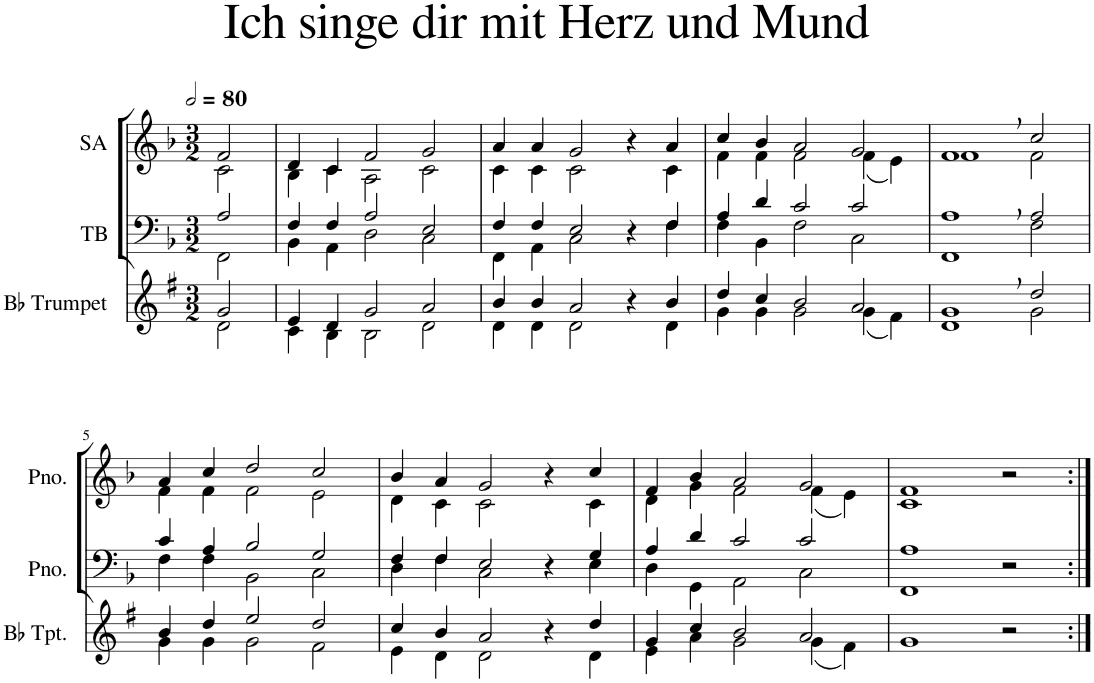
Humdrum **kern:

**kern	**kern	**kern
*part3	*part2	*part1
*staff3	*staff2	*staff1
*I"Bb Trumpet	*I"TB	*I"SA
*I'Bb Tpt.	*	*
*clefG2	*clefF4	*clefG2
*Trd1c2	*	*
*k[f#]	*k[b-]	*k[b-]
*M3/2	*M3/2	*M3/2
*MM160	*MM160	*MM160
=	=	=
*^	*^	*^
2g/	2d\	2A/	2FF\	2f/	2c\
=1	=1	=1	=1	=1	=1
4e/	4c\	4F/	4BB-\	4d/	4B-\
4d/	4B\	4F/	4AA\	4c/	4c\
2g/	2B\	2A/	2D\	2f/	2A\
2a/	2d\	2E/	2C\	2g/	2c\
=2	=2	=2	=2	=2	=2
4b/	4d\	4F/	4FF\	4a/	4c\
4b/	4d\	4F/	4AA\	4a/	4c\
2a/	2d\	2E/	2C\	2g/	2c\
4r	4ryy	4r	4ryy	4r	4ryy
4b/	4d\	4F/	4F\	4a/	4c\
=3	=3	=3	=3	=3	=3
4dd/	4g\	4A/	4F\	4cc/	4f\
4cc/	4g\	4d/	4BB-\	4b-/	4f\
2b/	2g\	2c/	2F\	2a/	2f\
2a/	(4g\	2c/	2C\	2g/	(4f\
.	4f#\)	.	.	.	4e\)
=4	=4	=4	=4	=4	=4
1g,	1d	1A,	1FF	1f,	1f
2dd/	2g\	2A/	2F\	2cc/	2f\
!!LO:LB:g=z	!!
=5	=5	=5	=5	=5	=5
4b/	4g\	4c/	4F\	4a/	4f\
4dd/	4g\	4A/	4F\	4cc/	4f\
2ee/	2g\	2B-/	2BB-\	2dd/	2f\
2dd/	2f#\	2G/	2C\	2cc/	2e\
=6	=6	=6	=6	=6	=6
4cc/	4e\	4F/	4D\	4b-/	4d\
4b/	4d\	4F/	4F\	4a/	4c\
2a/	2d\	2E/	2C\	2g/	2c\
4r	4ryy	4r	4ryy	4r	4ryy
4dd/	4d\	4G/	4E\	4cc/	4c\
=7	=7	=7	=7	=7	=7
4g/	4e\	4A/	4D\	4f/	4d\
4cc/	4a\	4d/	4GG\	4b-/	4g\
2b/	2g\	2c/	2AA\	2a/	2f\
2a/	(4g\	2c/	2C\	2g/	(4f\
.	4f#\)	.	.	.	4e\)
*v	*v	*	*	*	*
=8	=8	=8	=8	=8
1g	1A	1FF	1f	1c
2r	2r	2ryy	2r	2ryy
*	*v	*v	*	*
*	*	*v	*v
=:|!	=:|!	=:|!
*-	*-	*-
